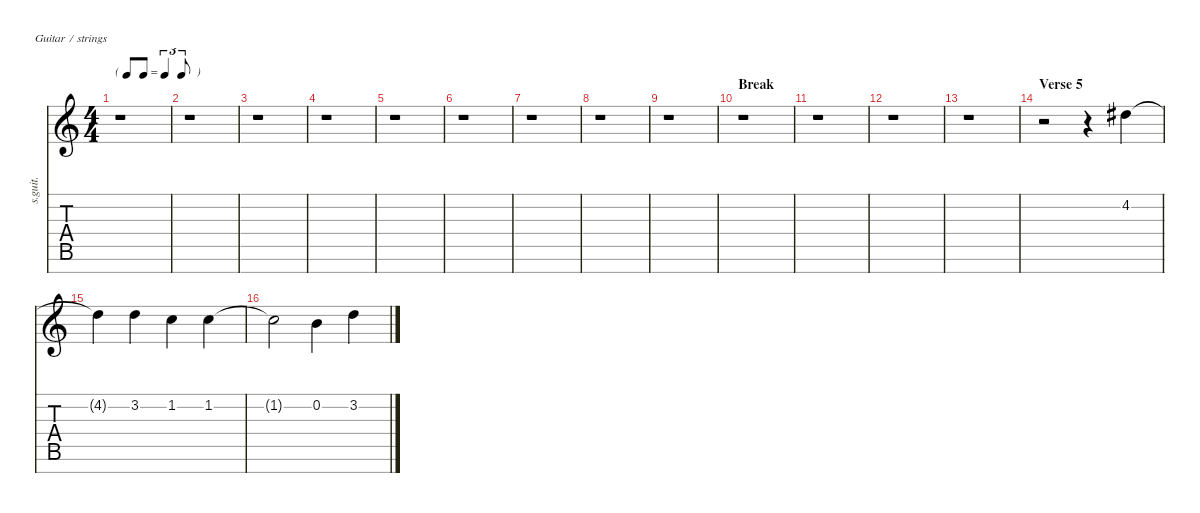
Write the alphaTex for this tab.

\defaultSystemsLayout 4
\hideDynamics
\bracketExtendMode nobrackets
\track ("Josh Homme (Vocals)" "s.guit.") {instrument clarinet}
\staff {score tabs}
\tuning (E4 B3 G3 D3 A2 E2 B1)
\displaytranspose 12
\ts (4 4)
\tf triplet8th
\tempo (171 hide)
\clef g2
\ks c
r.1{dy mf} |
r.1 |
r.1 |
r.1 |
r.1 |
r.1 |
r.1 |
r.1 |
r.1 |
\section ("" "Break")
r.1 |
r.1 |
r.1 |
r.1 |
\section ("" "Verse 5")
r.2 r.4 4.2{acc #}.4{lyrics (0 "") lyrics (1 "") lyrics (2 "") lyrics (3 "") lyrics (4 "")} |
4.2{t acc #}.4{lyrics (0 "") lyrics (1 "") lyrics (2 "") lyrics (3 "") lyrics (4 "")} 3.2.4{lyrics (0 "") lyrics (1 "") lyrics (2 "") lyrics (3 "") lyrics (4 "")} 1.2.4{lyrics (0 "") lyrics (1 "") lyrics (2 "") lyrics (3 "") lyrics (4 "")} 1.2.4{lyrics (0 "") lyrics (1 "") lyrics (2 "") lyrics (3 "") lyrics (4 "")} |
1.2{t}.2{lyrics (0 "") lyrics (1 "") lyrics (2 "") lyrics (3 "") lyrics (4 "")} 0.2.4{lyrics (0 "") lyrics (1 "") lyrics (2 "") lyrics (3 "") lyrics (4 "")} 3.2.4{lyrics (0 "") lyrics (1 "") lyrics (2 "") lyrics (3 "") lyrics (4 "")}
